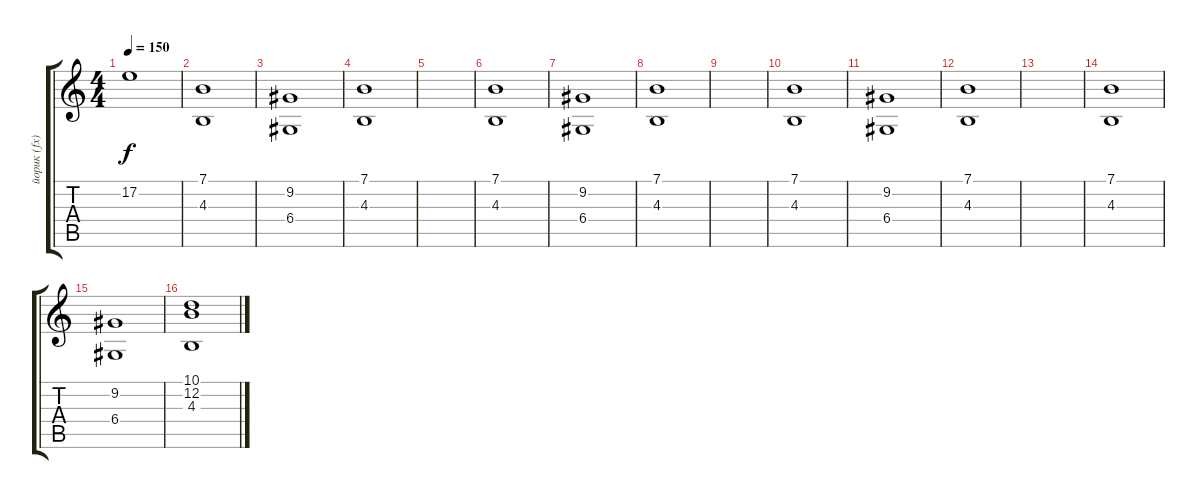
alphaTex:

\track ("йорик (fx)" "йорик (fx)") {instrument pad2warm}
\staff {score tabs}
\tuning (E4 B3 G3 D3 A2 E2) {hide}
\ts (4 4)
\tempo 150
\clef g2
\ks c
17.2{t}.1{dy f} |
(7.1 4.3).1{instrument pad2warm} |
(9.2 6.4).1 |
(7.1 4.3).1 |
|
(7.1 4.3).1 |
(9.2 6.4).1 |
(7.1 4.3).1 |
|
(7.1 4.3).1 |
(9.2 6.4).1 |
(7.1 4.3).1 |
|
(7.1 4.3).1 |
(9.2 6.4).1 |
(10.1 12.2 4.3).1
